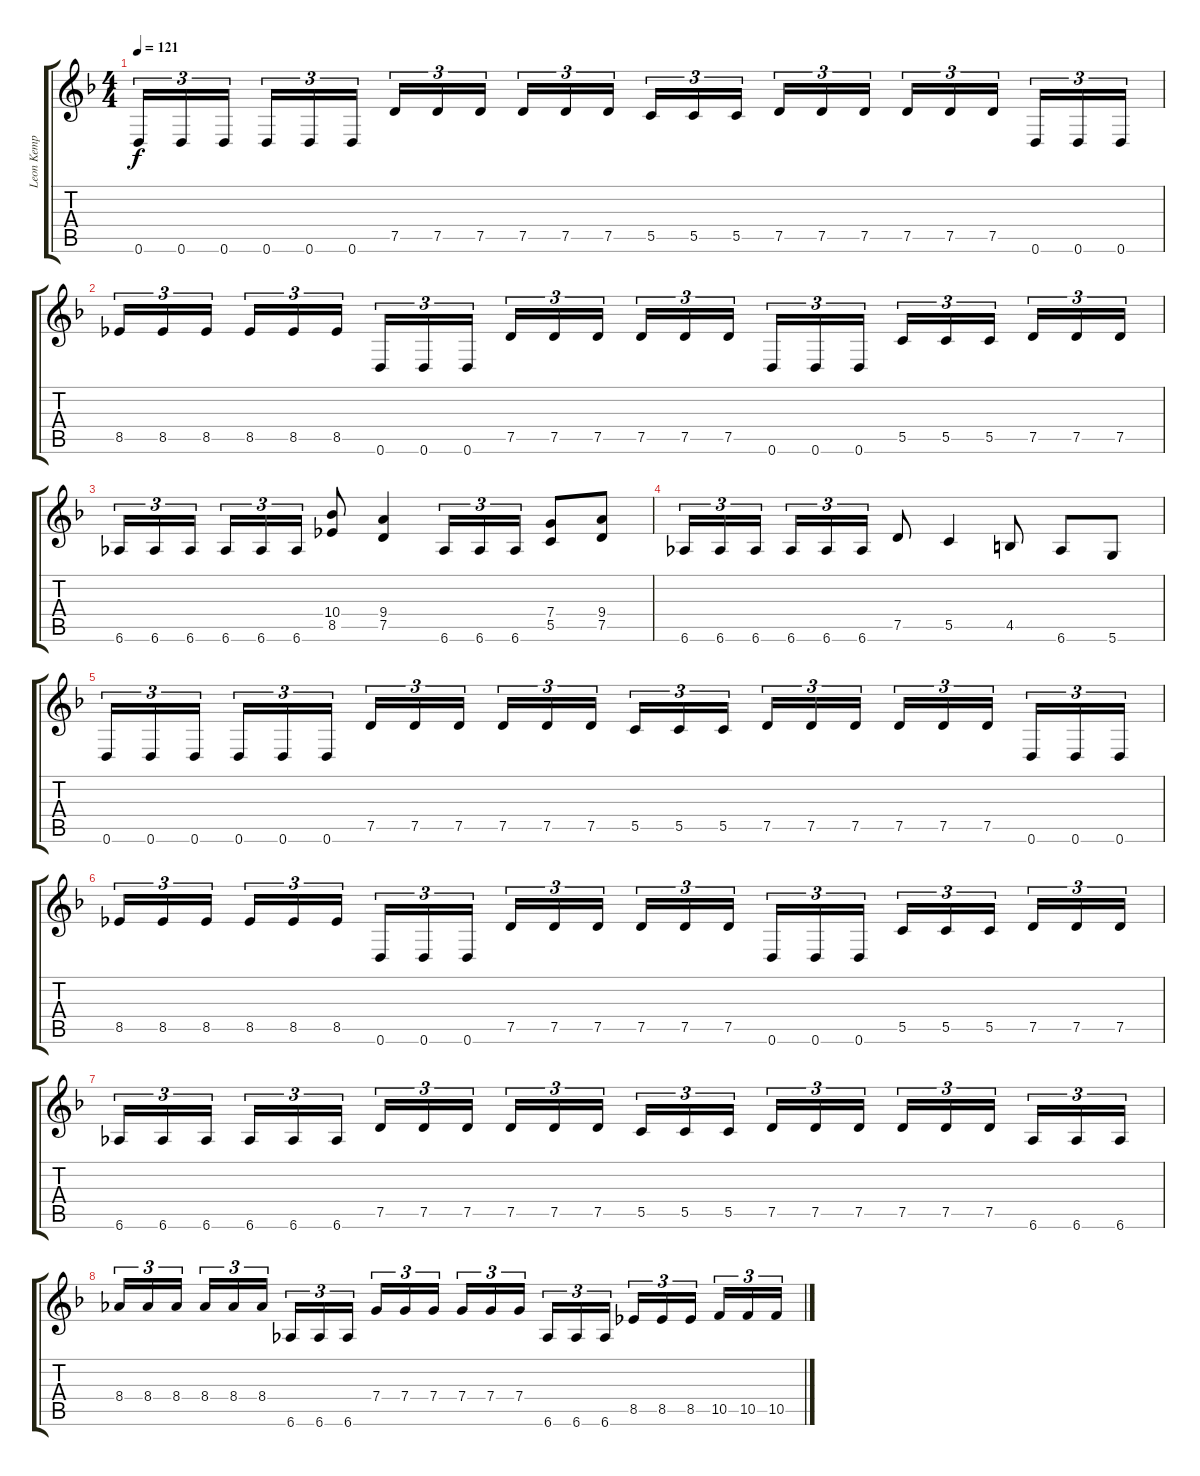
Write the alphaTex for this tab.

\track ("Leon Kemp" "Leon Kemp") {instrument distortionguitar}
\staff {score tabs}
\tuning (D4 A3 F3 C3 G2 D2) {hide}
\ts (4 4)
\tempo 121
\clef g2
\ks f
0.6.16{tu (3 2) dy f} 0.6.16{tu (3 2)} 0.6.16{tu (3 2) beam splitsecondary} 0.6.16{tu (3 2)} 0.6.16{tu (3 2)} 0.6.16{tu (3 2)} 7.5.16{tu (3 2)} 7.5.16{tu (3 2)} 7.5.16{tu (3 2) beam splitsecondary} 7.5.16{tu (3 2)} 7.5.16{tu (3 2)} 7.5.16{tu (3 2)} 5.5.16{tu (3 2)} 5.5.16{tu (3 2)} 5.5.16{tu (3 2) beam splitsecondary} 7.5.16{tu (3 2)} 7.5.16{tu (3 2)} 7.5.16{tu (3 2)} 7.5.16{tu (3 2)} 7.5.16{tu (3 2)} 7.5.16{tu (3 2) beam splitsecondary} 0.6.16{tu (3 2)} 0.6.16{tu (3 2)} 0.6.16{tu (3 2)} |
8.5.16{tu (3 2)} 8.5.16{tu (3 2)} 8.5.16{tu (3 2) beam splitsecondary} 8.5.16{tu (3 2)} 8.5.16{tu (3 2)} 8.5.16{tu (3 2)} 0.6.16{tu (3 2)} 0.6.16{tu (3 2)} 0.6.16{tu (3 2) beam splitsecondary} 7.5.16{tu (3 2)} 7.5.16{tu (3 2)} 7.5.16{tu (3 2)} 7.5.16{tu (3 2)} 7.5.16{tu (3 2)} 7.5.16{tu (3 2) beam splitsecondary} 0.6.16{tu (3 2)} 0.6.16{tu (3 2)} 0.6.16{tu (3 2)} 5.5.16{tu (3 2)} 5.5.16{tu (3 2)} 5.5.16{tu (3 2) beam splitsecondary} 7.5.16{tu (3 2)} 7.5.16{tu (3 2)} 7.5.16{tu (3 2)} |
6.6.16{tu (3 2)} 6.6.16{tu (3 2)} 6.6.16{tu (3 2) beam splitsecondary} 6.6.16{tu (3 2)} 6.6.16{tu (3 2)} 6.6.16{tu (3 2)} (10.4 8.5).8 (9.4 7.5).4 6.6.16{tu (3 2)} 6.6.16{tu (3 2)} 6.6.16{tu (3 2)} (7.4 5.5).8 (9.4 7.5).8 |
6.6.16{tu (3 2)} 6.6.16{tu (3 2)} 6.6.16{tu (3 2) beam splitsecondary} 6.6.16{tu (3 2)} 6.6.16{tu (3 2)} 6.6.16{tu (3 2)} 7.5.8 5.5.4 4.5.8 6.6.8 5.6.8 |
0.6.16{tu (3 2)} 0.6.16{tu (3 2)} 0.6.16{tu (3 2) beam splitsecondary} 0.6.16{tu (3 2)} 0.6.16{tu (3 2)} 0.6.16{tu (3 2)} 7.5.16{tu (3 2)} 7.5.16{tu (3 2)} 7.5.16{tu (3 2) beam splitsecondary} 7.5.16{tu (3 2)} 7.5.16{tu (3 2)} 7.5.16{tu (3 2)} 5.5.16{tu (3 2)} 5.5.16{tu (3 2)} 5.5.16{tu (3 2) beam splitsecondary} 7.5.16{tu (3 2)} 7.5.16{tu (3 2)} 7.5.16{tu (3 2)} 7.5.16{tu (3 2)} 7.5.16{tu (3 2)} 7.5.16{tu (3 2) beam splitsecondary} 0.6.16{tu (3 2)} 0.6.16{tu (3 2)} 0.6.16{tu (3 2)} |
8.5.16{tu (3 2)} 8.5.16{tu (3 2)} 8.5.16{tu (3 2) beam splitsecondary} 8.5.16{tu (3 2)} 8.5.16{tu (3 2)} 8.5.16{tu (3 2)} 0.6.16{tu (3 2)} 0.6.16{tu (3 2)} 0.6.16{tu (3 2) beam splitsecondary} 7.5.16{tu (3 2)} 7.5.16{tu (3 2)} 7.5.16{tu (3 2)} 7.5.16{tu (3 2)} 7.5.16{tu (3 2)} 7.5.16{tu (3 2) beam splitsecondary} 0.6.16{tu (3 2)} 0.6.16{tu (3 2)} 0.6.16{tu (3 2)} 5.5.16{tu (3 2)} 5.5.16{tu (3 2)} 5.5.16{tu (3 2) beam splitsecondary} 7.5.16{tu (3 2)} 7.5.16{tu (3 2)} 7.5.16{tu (3 2)} |
6.6.16{tu (3 2)} 6.6.16{tu (3 2)} 6.6.16{tu (3 2) beam splitsecondary} 6.6.16{tu (3 2)} 6.6.16{tu (3 2)} 6.6.16{tu (3 2)} 7.5.16{tu (3 2)} 7.5.16{tu (3 2)} 7.5.16{tu (3 2) beam splitsecondary} 7.5.16{tu (3 2)} 7.5.16{tu (3 2)} 7.5.16{tu (3 2)} 5.5.16{tu (3 2)} 5.5.16{tu (3 2)} 5.5.16{tu (3 2) beam splitsecondary} 7.5.16{tu (3 2)} 7.5.16{tu (3 2)} 7.5.16{tu (3 2)} 7.5.16{tu (3 2)} 7.5.16{tu (3 2)} 7.5.16{tu (3 2) beam splitsecondary} 6.6.16{tu (3 2)} 6.6.16{tu (3 2)} 6.6.16{tu (3 2)} |
8.4.16{tu (3 2)} 8.4.16{tu (3 2)} 8.4.16{tu (3 2) beam splitsecondary} 8.4.16{tu (3 2)} 8.4.16{tu (3 2)} 8.4.16{tu (3 2)} 6.6.16{tu (3 2)} 6.6.16{tu (3 2)} 6.6.16{tu (3 2) beam splitsecondary} 7.4.16{tu (3 2)} 7.4.16{tu (3 2)} 7.4.16{tu (3 2)} 7.4.16{tu (3 2)} 7.4.16{tu (3 2)} 7.4.16{tu (3 2) beam splitsecondary} 6.6.16{tu (3 2)} 6.6.16{tu (3 2)} 6.6.16{tu (3 2)} 8.5.16{tu (3 2)} 8.5.16{tu (3 2)} 8.5.16{tu (3 2) beam splitsecondary} 10.5.16{tu (3 2)} 10.5.16{tu (3 2)} 10.5.16{tu (3 2)}
